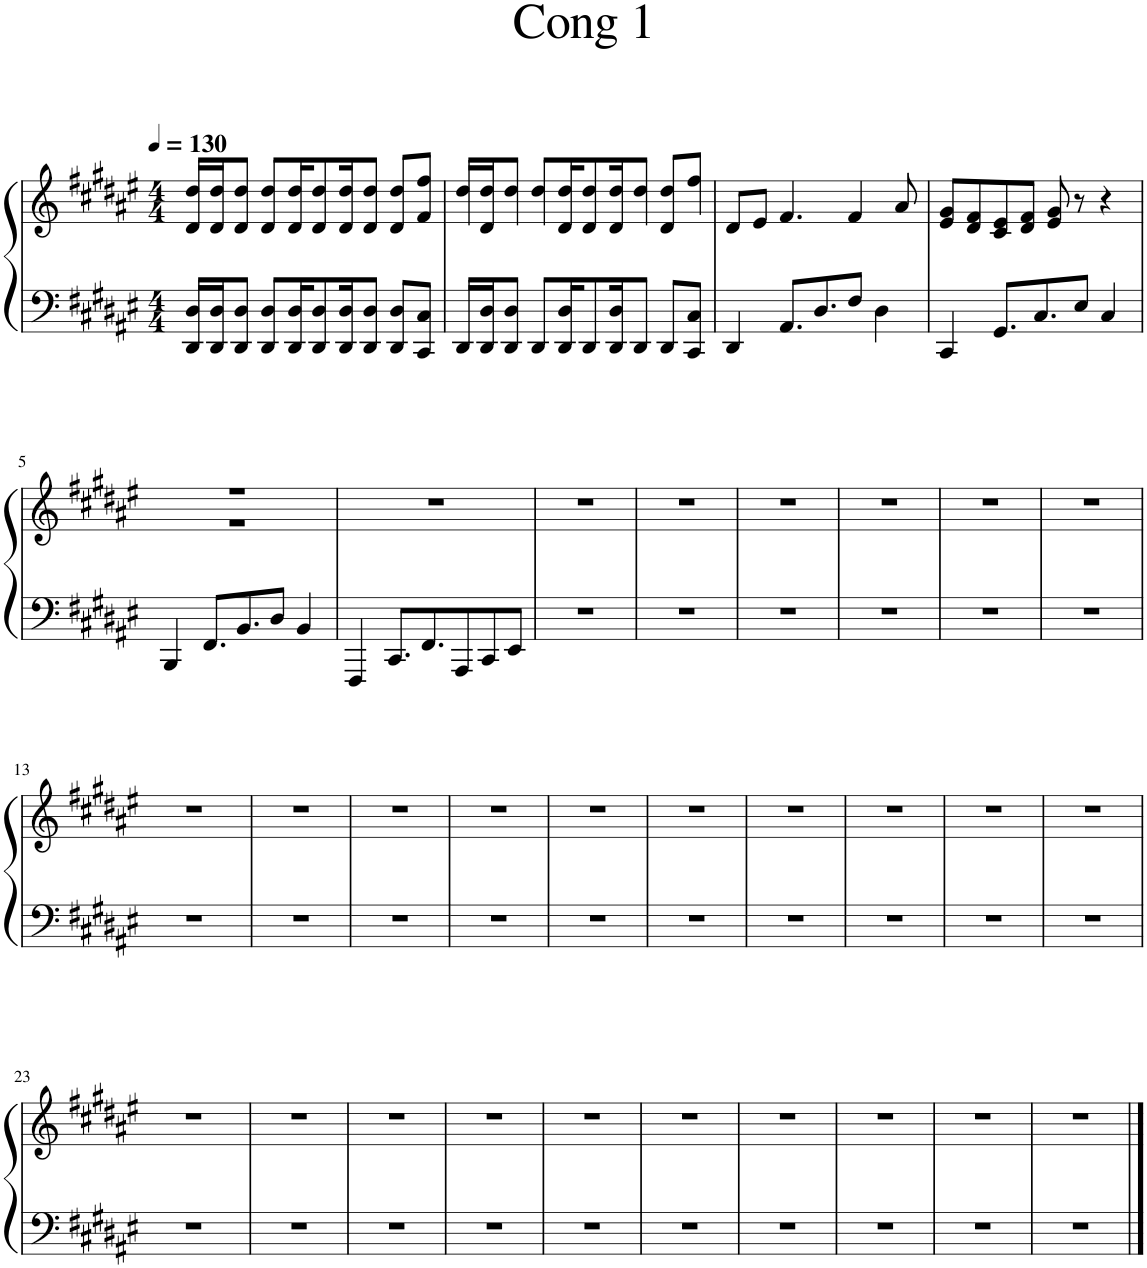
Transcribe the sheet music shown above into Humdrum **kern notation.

**kern	**kern
*part1	*part1
*staff2	*staff1
*I"Piano	*
*I'Pno.	*
*clefF4	*clefG2
*k[f#c#g#d#a#e#]	*k[f#c#g#d#a#e#]
*M4/4	*M4/4
*MM130	*MM130
=1	=1
16DD#/ 16D#/LL	16d#/ 16dd#/LL
16DD#/ 16D#/J	16d#/ 16dd#/J
8DD#/ 8D#/J	8d#/ 8dd#/J
8DD#/ 8D#/L	8d#/ 8dd#/L
16DD#/ 16D#/K	16d#/ 16dd#/K
8DD#/ 8D#/	8d#/ 8dd#/
16DD#/ 16D#/K	16d#/ 16dd#/K
8DD#/ 8D#/J	8d#/ 8dd#/J
8DD#/ 8D#/L	8d#/ 8dd#/L
8CC#/ 8C#/J	8f#/ 8ff#/J
=2	=2
16DD#/ 16D#/LL	16d#/ 16dd#/LL
16DD#/ 16D#/J	16d#/ 16dd#/J
8DD#/ 8D#/J	8d#/ 8dd#/J
8DD#/ 8D#/L	8d#/ 8dd#/L
16DD#/ 16D#/K	16d#/ 16dd#/K
8DD#/ 8D#/	8d#/ 8dd#/
16DD#/ 16D#/K	16d#/ 16dd#/K
8DD#/ 8D#/J	8d#/ 8dd#/J
8DD#/ 8D#/L	8d#/ 8dd#/L
8CC#/ 8C#/J	8f#/ 8ff#/J
=3	=3
4DD#/	8d#/L
.	8e#/J
8.AA#/L	4.f#/
8.D#/	.
8F#/J	4f#/
4D#\	.
.	8a#/
=4	=4
4CC#/	8e#/ 8g#/L
.	8d#/ 8f#/
8.GG#/L	8c#/ 8e#/
.	8d#/ 8f#/J
8.C#/	.
.	8e#/ 8g#/
8E#/J	8r
4C#/	4r
!!LO:LB:g=z
=5	=5
*	*^
4BBB/	1r	1r
8.FF#/L	.	.
8.BB/	.	.
8D#/J	.	.
4BB/	.	.
*	*v	*v
=6	=6
4FFF#/	1r
8.CC#/L	.
8.FF#/	.
8AAA#/	.
8CC#/	.
8EE#/J	.
=7	=7
1r	1r
=8	=8
1r	1r
=9	=9
1r	1r
=10	=10
1r	1r
=11	=11
1r	1r
=12	=12
1r	1r
!!LO:LB:g=z
=13	=13
1r	1r
=14	=14
1r	1r
=15	=15
1r	1r
=16	=16
1r	1r
=17	=17
1r	1r
=18	=18
1r	1r
=19	=19
1r	1r
=20	=20
1r	1r
=21	=21
1r	1r
=22	=22
1r	1r
!!LO:LB:g=z
=23	=23
1r	1r
=24	=24
1r	1r
=25	=25
1r	1r
=26	=26
1r	1r
=27	=27
1r	1r
=28	=28
1r	1r
=29	=29
1r	1r
=30	=30
1r	1r
=31	=31
1r	1r
=32	=32
1r	1r
==	==
*-	*-
